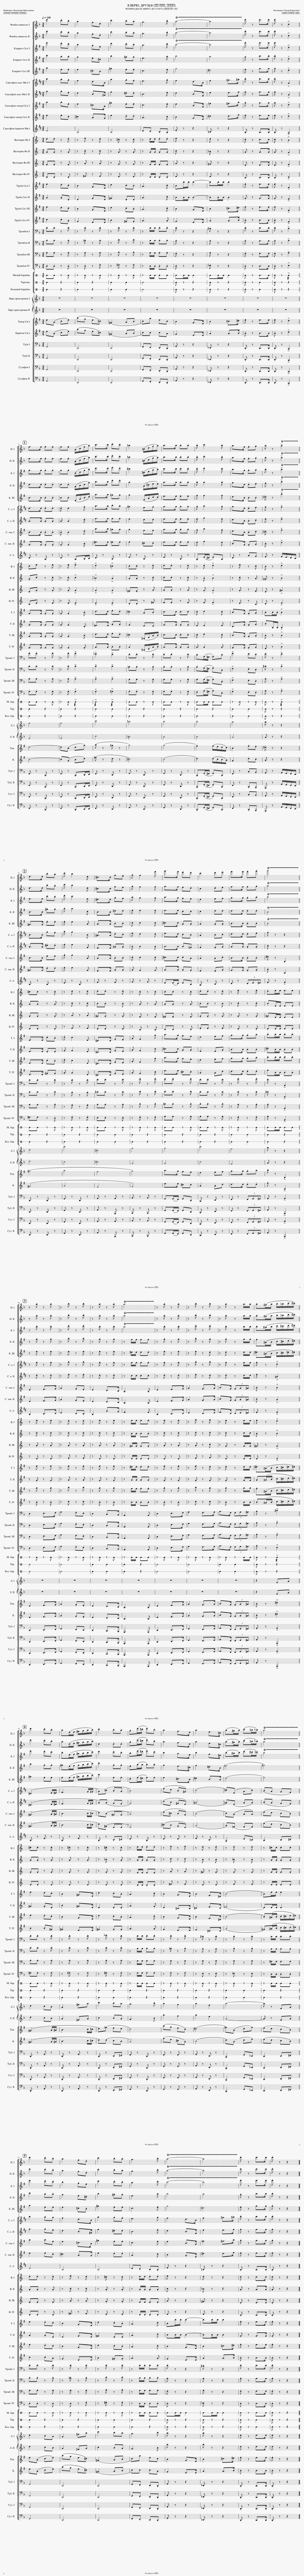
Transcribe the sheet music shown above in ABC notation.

X:1
%%score [ [ 1 2 ] [ 3 4 5 ] ] [ [ 6 7 ] [ 8 9 ] 10 ] [ [ 11 12 13 14 ] [ 15 16 17 18 ] [ 19 20 21 22 ] ] [ 23 24 25 ] { 26 27 } [ 28 29 [ 30 31 ] [ 32 33 ] ]
L:1/8
Q:1/4=118
M:2/4
I:linebreak $
K:F
V:1 treble transpose=12
V:2 treble transpose=12
V:3 treble transpose=-2
V:4 treble transpose=-2
V:5 treble transpose=-2
V:6 treble transpose=-9
V:7 treble transpose=-9
V:8 treble transpose=-14
V:9 treble transpose=-14
V:10 treble transpose=-21
V:11 treble transpose=-7
V:12 treble transpose=-7
V:13 treble transpose=-7
V:14 treble transpose=-7
V:15 treble transpose=-2
V:16 treble transpose=-2
V:17 treble transpose=-2
V:18 treble transpose=-2
V:19 bass
V:20 bass
V:21 bass
V:22 bass
V:23 perc stafflines=1
K:none
V:24 perc stafflines=1
K:none
V:25 perc stafflines=1
K:none
V:26 treble transpose=24
V:27 treble transpose=24
V:28 treble transpose=-14
V:29 treble transpose=-14
V:30 bass
V:31 bass
V:32 bass
V:33 bass
V:1
 d'2 .c'.b | a2 .f.d | c'2 .b.a | g3 .b | !trill(!Ta4- | %5
 a4!trill)! | .d' z d'>d' | .d' z !>!c2 ||$ f>f .f.f | f.f (A/c/f/a/) | %10
 c'>c' .d'.c' | =b2 (=B/d/g/a/) | b>b .b.b | .b c'2 .b | a>f .f.g | %15
 .a z !trill(!!>!Ta2!trill)! ||$ d>d .b.a | .c' b2 d | ^c>c .f.e | .g f2 f' | %20
 g'>f' .e'.d' | c'2 .d'.e' | f'>f' .f'.g' | !trill(!Ta'4!trill)! ||$ z .a z .a | %25
 z .b z .b | z .a z .a | !trill(!Ta4!trill)! | z .a z .a | z .b z .b | %30
 z .a z a/a/ | .a(^g/a/ b/=b/c'/^c'/) ||$ d'2 .c'.b | .a(d/e/ ^f/g/a/b/) | c'2 .b.a | %35
 .g(d'/^c'/ .d').b | a2 f>d | a2 e>^c | (a^g/a/) (c'=b/_b/) | !trill(!Ta4!trill)! ||$ %40
 d'2 .c'.b | a2 .f.d | c'2 .b.a | g3 .b | !trill(!Ta4- | %45
 a4!trill)! | .d' z d'>d' | .d' z z2 |] %48
V:2
 d'2 .c'.b | a2 .f.d | c'2 .b.a | g3 .b | !trill(!Ta4- | %5
 a4!trill)! | .d' z d'>d' | .d' z !>!c2 ||$ f>f .f.f | f.f (A/c/f/a/) | %10
 c'>c' .d'.c' | =b2 (=B/d/g/a/) | b>b .b.b | .b c'2 .b | a>f .f.g | %15
 .a z !trill(!!>!Ta2!trill)! ||$ d>d .b.a | .c' b2 d | ^c>c .f.e | .g f2 f | %20
 g>f .e.d | c2 .d.e | f>f .f.g | !trill(!Ta4!trill)! ||$ z .a z .a | %25
 z .b z .b | z .a z .a | !trill(!Ta4!trill)! | z .a z .a | z .b z .b | %30
 z .a z a/a/ | .a(^g/a/ b/=b/c'/^c'/) ||$ d'2 .c'.b | .a(d/e/ ^f/g/a/b/) | d2 .d.d | %35
 .g(d'/^c'/ .d').b | a2 f>d | a2 e>^c | (a^g/a/) (c'=b/_b/) | !trill(!Ta4!trill)! ||$ %40
 d'2 .c'.b | a2 .f.d | c'2 .b.a | g3 .b | !trill(!Ta4- | %45
 a4!trill)! | .d' z d'>d' | .d' z z2 |] %48
V:3
[K:G] e'2 .d'.c' | b2 .g.e | d'2 .c'.b | a3 .c' | !trill(!Tb4- | %5
 b4!trill)! | .e' z e'>e' | .e' z !>!d2 ||$ g>g .g.g | g.g (B/d/g/b/) | %10
 d'>d' .e'.d' | ^c'2 (^c/e/a/b/) | c'>c' .c'.c' | .c' d'2 .c' | b>g .g.a | %15
 .b z !trill(!!>!Tb2!trill)! ||$ e>e .c'.b | .d' c'2 e | ^d>d .g.f | .a g2 g | %20
 a>g .f.e | d2 .e.f | g>g .g.a | !trill(!Tb4!trill)! ||$ z .b z .b | %25
 z .c' z .c' | z .b z .b | !trill(!Tb4!trill)! | z .b z .b | z .c' z .c' | %30
 z .b z b/b/ | .b(^a/b/ c'/^c'/d'/^d'/) ||$ e'2 .d'.c' | .b(e/f/ ^g/a/b/c'/) | d'2 .c'.b | %35
 .a(e'/^d'/ .e').c' | b2 g>e | b2 f>^d | (b^a/b/) (d'^c'/=c'/) | !trill(!Tb4!trill)! ||$ %40
 e'2 .d'.c' | b2 .g.e | d'2 .c'.b | a3 .c' | !trill(!Tb4- | %45
 b4!trill)! | .e' z e'>e' | .e' z z2 |] %48
V:4
[K:G] c'2 .a.a | g2 .e.^c | b2 .^g.g | e3 .a | b4 | %5
 a4 | .g z b>b | .b z !>!d2 ||$ d>d .d.d | d.d (G/B/d/g/) | %10
 b>b .d'.d' | a2 (A/^c/e/e/) | a>a .a.a | .a a2 .a | g>d .d.e | %15
 .f z !trill(!!>!Tb2!trill)! ||$ B>B .^g.g | .a a2 c | B>B .^d.d | .e e2 e | %20
 e>e .c.c | c2 .d.d | d>d .d.d | !trill(!TB4!trill)! ||$ z .g z .g | %25
 z .a z .a | z .g z .g | z f/f/ .f.f | z .g z .g | z .a z .g | %30
 z .g z g/g/ | .f(^A/B/ c/^c/d/^d/) ||$ b2 .g.g | .^g(e/f/ g/a/b/c'/) | d'2 .g.g | %35
 .e(a/a/ .a).a | g2 e>^c | f2 ^d>B | (=f4 | ^g4) ||$ %40
 c'2 .a.a | g2 .e.^c | b2 .^g.g | e3 .a | b4 | %45
 a4 | .g z b>b | .b z z2 |] %48
V:5
[K:G] a2 .e.e | e2 .^c.B | ^g2 .e.e | c3 .e | g4 | %5
 ^d4 | .e z g>g | .g z !>!d2 ||$ B>B .B.B | B.B (D/G/B/d/) | %10
 a>a .^g.g | g2 (E/A/c/c/) | e>e .e.e | .f f2 .f | d>B .B.B | %15
 .^d z !trill(!!>!Tb2!trill)! ||$ ^G>G .e.e | .e e2 A | A>A .B.B | .c c2 c | %20
 ^c>c .A.A | A2 .A.A | B>B .B.B | !trill(!TB4!trill)! ||$ z .e z .e | %25
 z .e z .e | z .e z .e | z ^d/d/ .d.d | z .e z .e | z .e z .d | %30
 z .d z d/d/ | .^d(^A/B/ c/^c/=d/^d/) ||$ ^g2 .e.e | .e(e/f/ ^g/a/b/c'/) | d'2 .e.e | %35
 .c(e/^d/ .e).e | e2 ^c>B | ^d2 B>A | (d4 | e4) ||$ %40
 a2 .e.e | e2 .^c.B | ^g2 .e.e | c3 .e | g4 | %45
 ^d4 | .e z g>g | .g z z2 |] %48
V:6
[K:D] b2 .a.g | f2 d>B | a2 .g.f | e3 .g | f2 d>B | %5
 f2 ^g>^a | .b z b>b | .b z !>!A2 ||$ d>d .d.d | .d d2 .f | %10
 a>a .b.a | ^g2 e.f | g>g .g.g | .g a2 .g | g>d .d.e | %15
 .f z !>!f2 ||$ B>B .g.f | .a g2 B | ^A>A .d.c | .e d2 d | %20
 e>d .c.B | A2 .B.c | d>d .d.e | .f z z2 ||$ z .f z .f | %25
 z .g z .g | z .f z .f | z f/f/ .f.f | z .f z .f | z .g z .g | %30
 z .f z f/f/ | .f z !>!c2 ||$ (^D3 E/^E/ | F3 G/^G/ | A)(=c BA | %35
 B4) | (fd B^G) | (c4 | =c)(E Ac) | (BA GF) ||$ %40
 b2 .a.g | f2 d>B | a2 .g.f | e3 .g | f2 d>B | %45
 f2 ^g>^a | .b z b>b | .b z z2 |] %48
V:7
[K:D] g2 .g.e | d2 B>^G | f2 .^d.d | B3 .e | d2 B>F | %5
 e2 e>f | .f z f>f | .f z !>!A2 ||$ A>A .A.A | .A A2 .d | %10
 f>f .f.f | e2 d.d | e>e .e.e | .e g2 .e | d>B .B.c | %15
 .e z !>!e2 ||$ A>A .^d.d | .e e2 G | F>F .^A.A | .B B2 B | %20
 B>B .B.^G | G2 .G.A | A>A .A.A | .c z z2 ||$ z .d z .d | %25
 z .e z .e | z .d z .d | z c/c/ .c.c | z .d z .d | z .e z .d | %30
 z .d z d/d/ | .e z !>!^A2 ||$ (^D3 E/^E/ | F3 G/^G/ | A)(A GF | %35
 G4) | (dB ^GE) | (^A4 | =A)(E AA) | (BA GF) ||$ %40
 g2 .g.e | d2 B>^G | f2 .^d.d | B3 .e | d2 B>F | %45
 e2 e>f | .f z f>f | .f z z2 |] %48
V:8
[K:G] a2 .a.e | e2 ^c>A | ^g2 .e.e | c3 .e | e2 B>G | %5
 =f2 ^f>a | .g z g>g | .g z !>!d2 ||$ B>B .B.B | .B B2 .d | %10
 a>a ^gg | g2 e.e | g>g .g.g | .f a2 .f | d>B .B.c | %15
 .^c z !>!f2 ||$ B>B .e.e | .g g2 A | A>A .B.B | .c c2 c | %20
 ^c>c .c.A | A2 .A.c | B>B .B.B | .^d z B,2 ||$ E2 F>G | %25
 A2 .G.F | E2 D>C | B,3 B, | E2 F>G | A2 G>A | %30
 B>G (3GA^A | .B z !>!B2 ||$ (^G3 A/^A/ | B3 c/^c/ | d)(B ^GG | %35
 A4) | (e^c BG) | (B4 | c)(A AA) | (ed cB) ||$ %40
 a2 .a.e | e2 ^c>A | ^g2 .e.e | c3 .e | e2 B>G | %45
 =f2 ^f>a | .g z g>g | .g z z2 |] %48
V:9
[K:G] e2 .e.c | ^c2 A>G | e2 .d.d | A3 .c | B2 G>E | %5
 ^d2 d>f | .e z e>e | .e z !>!d2 ||$ G>G .G.G | .G G2 .B | %10
 ^e>e =ee | e2 ^c.c | e>e .e.e | .d f2 .d | B>G .G.A | %15
 .B z !>!d2 ||$ ^G>G .d.d | .e e2 G | F>F .A.A | .A G2 G | %20
 A>A .A.G | F2 .F.A | G>G .G.A | .B z B,2 ||$ E2 F>G | %25
 A2 .G.F | E2 D>C | B,3 B, | E2 F>G | A2 G>A | %30
 B>G (3GA^A | .B z !>!A2 ||$ (^G3 A/^A/ | B3 c/^c/ | d)(^G EE | %35
 E4) | (^cB GE) | (A4 | A)(=F FF) | (ed cB) ||$ %40
 e2 .e.c | ^c2 A>G | e2 .d.d | A3 .c | B2 G>E | %45
 ^d2 d>f | .e z e>e | .e z z2 |] %48
V:10
[K:D] E4 | B,4 | B,4 | .E.D .C.B, | .F z z2 | %5
 .=C z z2 | .B, z B,>B, | .B, z !>!A,2 ||$ D z A, z | D z A,B,/C/ | %10
 D z B, z | E z B, z | E z B, z | .A,(E/^D/ .E)A, | D z AG | %15
 .F z F/E/D/C/ ||$ B, z B, z | E z B, z | F z F z | G z G z | %20
 E(E/D/) EB, | A, z C z | D z (3DE^E | .F z !>!F2 ||$ B,2 C>D | %25
 E2 .D.C | B,2 A>G | F3 F | B,2 C>D | E2 D>E | %30
 F>D (3DE^E | .F z !>!F2 ||$ .B, z .F z | .B, z .F z | .B, z .C.^D | %35
 .E z .B, z | .E z .E z | .F z .C z | .A,2 .E.=C | B,2 .C.^D ||$ %40
 E4 | B,4 | B,4 | .E.D .C.B, | .F z z2 | %45
 .=C z z2 | .B, z B,>B, | .B, z z2 |] %48
V:11
[K:C] .d.d z .d | z .e z .d | z .^c z .c | z d/d/ .d.d | e z z2 | %5
 d z z2 | .c z c>c | .c z !>!B2 ||$ .c.e z .e | z .e !>!e2 | %10
 !>!d2 !>!^c2 | .c.c z .d | .d.d z .d | z .d !>!d2 | z .e z .c | %15
 .B z !>!d2 ||$ ^cc z .c | z d z d | .d.d z .d | z .c z .c | %20
 .c.c z .c | .d.d z .d | z .e z .e | .de/e/ ee ||$ z .e z .e | %25
 z .d z .d | z .e z .e | z e/e/ .e.e | z .e z .e | z .f z .f | %30
 z .e z e/e/ | .e z !>!d2 ||$ .^c.c z .c | z .^c z .c | z .^c z .c | %35
 z d/d/ .d.d | z .e z .e | z .d z .d | z .d z .d | z ^c/c/ .c.c ||$ %40
 .d.d z .d | z .e z .d | z .^c z .c | z d/d/ .d.d | e z z2 | %45
 d z z2 | .c z c>c | .c z z2 |] %48
V:12
[K:C] .A.A z .A | z .c z .c | z .A z .A | z A/A/ .A.A | c z z2 | %5
 _B z z2 | .A z A>A | .A z !>!G2 ||$ .G.c z .c | z .c !>!c2 | %10
 !>!_B2 !>!A2 | .A.A z .c | .c.c z .c | z .B !>!B2 | z .c z .A | %15
 .^G z !>!B2 ||$ AA z .A | z c z c | .B.B z .B | z .A z .A | %20
 .A.A z .A | .B.B z .B | z .c z .c | .BE/E/ EE ||$ z .c z .c | %25
 z .c z .c | z .c z .c | z B/B/ .B.B | z .c z .c | z .d z .d | %30
 z .c z c/c/ | .B z !>!B2 ||$ .A.A z .A | z .A z .A | z ._B z .A | %35
 z A/A/ .A.A | z .c z .c | z .B z .B | z ._B z .B | z A/A/ .A.A ||$ %40
 .A.A z .A | z .c z .c | z .A z .A | z A/A/ .A.A | c z z2 | %45
 _B z z2 | .A z A>A | .A z z2 |] %48
V:13
[K:C] .F.F z .F | z .A z .A | z .G z .G | z F/F/ .F.F | A z z2 | %5
 ^G z z2 | .E z E>E | .E z !>!F2 ||$ .E.G z .G | z .G !>!G2 | %10
 !>!G2 !>!G2 | .^F.F z .A | .A.A z .A | z .G !>!G2 | z .G z .F | %15
 .E z !>!^G2 ||$ GG z .G | z A z A | .^G.G z .G | z .F z .F | %20
 .^F.F z .F | .G.G z .G | z .G z .G | .^GE/E/ EE ||$ z .A z .A | %25
 z .A z .A | z .A z .A | z ^G/G/ .G.G | z .A z .A | z .A z .c | %30
 z .G z G/G/ | .^G z !>!G2 ||$ .G.G z .G | z .G z .G | z .G z .G | %35
 z F/F/ .F.F | z .A z .A | z .^G z .G | z .G z .G | z G/G/ .G.G ||$ %40
 .F.F z .F | z .A z .A | z .G z .G | z F/F/ .F.F | A z z2 | %45
 ^G z z2 | .E z E>E | .E z z2 |] %48
V:14
[K:C] .D.D z .D | z .^F z .F | z .E z .E | z D/D/ .D.D | E z z2 | %5
 E z z2 | .C z C>C | .C z !>!D2 ||$ .C.E z .E | z .E !>!E2 | %10
 !>!E2 !>!E2 | .D.D z .^F | .F.F z .F | z .F !>!F2 | z .E z .C | %15
 .D z !>!E2 ||$ EE z .E | z F z F | .E.E z .E | z .C z .C | %20
 .D.D z .D | .F.F z .F | z .E z .E | .EE/E/ EE ||$ z .E z .E | %25
 z .F z .F | z .E z .E | z E/E/ .E.E | z .E z .E | z .F z .G | %30
 z .E z E/E/ | .E z !>!E2 ||$ .E.E z .E | z .E z .E | z .E z .E | %35
 z D/D/ .D.D | z .^F z .F | z .E z .E | z .F z .F | z E/E/ .E.E ||$ %40
 .D.D z .D | z .^F z .F | z .E z .E | z D/D/ .D.D | E z z2 | %45
 E z z2 | .C z C>C | .C z z2 |] %48
V:15
[K:G] e2 .d.c | B2 G>E | d2 .c.B | A3 .c | Bb/b/ b2- | %5
 bb/b/ b2 | .e z e>e | .e z !>!F2 ||$ G>G .G.G | .G G2 .B | %10
 d>d .e.d | ^c2 A.B | c>c .c.c | .c d2 .c | B>G .G.A | %15
 .BB/B/ !>!B2 ||$ E>E .c.B | .d c2 E | ^D>D .G.F | .A G2 g | %20
 a>g .f.e | d2 .ef | g>g .g.a | .bb/b/ .b.b ||$ z .e z .e | %25
 z .e z .e | z .e z .e | z ^d/d/ .d.d | z .e z .e | z .e z .d | %30
 z .d z d/d/ | .^d(^A/B/ c/^c/=d/^d/) ||$ e2 .d.c | B2 ^G>E | d2 .c.B | %35
 A3 .c | B2 G>E | B2 F>^D | (B4 | B)e/e/ e2 ||$ %40
 e2 .d.c | B2 G>E | d2 .c.B | A3 .c | Bb/b/ b2- | %45
 bb/b/ b2 | .e z e>e | .e z z2 |] %48
V:16
[K:G] A2 .A.E | E2 G>E | ^G2 .E.E | A3 .c | BB/B/ B2- | %5
 BB/B/ B2 | .G z G>G | .G z !>!F2 ||$ G>G GG | .G G2 .D | %10
 =F>F .A.A | G2 E.E | G>G .G.G | .F F2 .F | D>G .G.A | %15
 .BB,/B,/ !>!B,2 ||$ E>E .E.E | .G G2 E | ^D>D .G.F | .A G2 c | %20
 ^c>c .A.A | F2 .FA | B>B .B.B | .^dB/B/ .B.B ||$ z .G z .G | %25
 z .A z .A | z .G z .G | z A/A/ .A.A | z .G z .G | z .G z .G | %30
 z .G z G/G/ | .A(^A/B/ c/^c/d/^d/) ||$ ^G2 .G.E | B2 ^G>E | E2 .E.E | %35
 A3 .G | E2 ^C>C | ^D2 F>D | (=F4 | E)E/E/ E2 ||$ %40
 A2 .A.E | E2 G>E | ^G2 .E.E | A3 .c | BB/B/ B2- | %45
 BB/B/ B2 | .G z G>G | .G z z2 |] %48
V:17
[K:G] e2 .d.c | B2 G>E | d2 .c.B | A3 .c | B2 G>E | %5
 B2 ^c>^d | .e z e>e | .e z !>!F2 ||$ G>G .G.G | .G G2 .B | %10
 d>d .e.d | ^c2 (^C/E/A/B/) | c>c .c.c | .c d2 .c | B>G .G.A | %15
 .B z !>!B2 ||$ E>E .c.B | .d c2 E | ^D>D .G.F | .A G2 g | %20
 a>g .f.e | d2 .ef | g>g .g.a | .bb/b/ .b.b ||$ z .g z .g | %25
 z .a z .a | z .g z .g | z f/f/ .f.f | z .g z .g | z .a z .g | %30
 z .g z g/g/ | .f(^A/B/ c/^c/d/^d/) ||$ e2 .d.c | B2 G>E | d2 .c.B | %35
 A3 .c | B2 G>E | B2 F>^D | (B4 | B)(^A/B/ c/^c/d/^d/) ||$ %40
 e2 .d.c | B2 G>E | d2 .c.B | A3 .c | B2 G>E | %45
 B2 ^c>^d | .e z e>e | .e z z2 |] %48
V:18
[K:G] c2 .c.A | G2 E>E | B2 .^G.G | A3 .A | G2 E>E | %5
 A2 A>B | .B z B>B | .B z !>!F2 ||$ G>G GG | .G G2 .G | %10
 A>A .B.B | A2 (^C/E/A/B/) | A>A .A.A | .A A2 .A | G>G .G.A | %15
 .F z !>!B2 ||$ E>E .^G.G | .A A2 E | ^D>D .G.F | .A G2 c | %20
 e>e .^c.c | A2 .Ad | d>d .d.d | .fB/B/ .B.B ||$ z .B z .B | %25
 z .c z .c | z .B z .B | z B/B/ .B.B | z .B z .B | z .c z .c | %30
 z .B z B/B/ | .B(^A/B/ c/^c/d/^d/) ||$ B2 .B.^G | ^G2 E>E | ^G2 .G.G | %35
 A3 .A | G2 E>E | F2 ^D>D | (A4 | ^G)(^A/B/ c/^c/d/^d/) ||$ %40
 c2 .c.A | G2 E>E | B2 .^G.G | A3 .A | G2 E>E | %45
 A2 A>B | .B z B>B | .B z z2 |] %48
V:19
 .D.D z .D | z .D z .D | z .D z .D | z D/D/ .D.D | .D z z2 | %5
 .^C z z2 | .D z D>D | .D z !>!C2 ||$ .F.F z .F | z .F !>!F2 | %10
 !>!_E2 !>!D2 | .D.D z .D | .D.D z .D | .C(G,/^F,/ .G,).C | !>!F2 .E.D | %15
 .E z !>!E2 ||$ DD z .D | z .D z .D | .E.E z .E | z .F z .F | %20
 .F.F z .F | .E.E z .E | z .F z .F | .E z !>!A,,2 ||$ D,2 E,>F, | %25
 G,2 .F,.E, | D,2 C,>B,, | A,,3 A,, | D,2 E,>F, | G,2 F,>G, | %30
 A,>F, (3F,G,^G, | .A, z !>!^C2 ||$ .D.D z .D | z .D z .D | z ._E z .D | %35
 z D/D/ .D.D | z .D z .D | z .^C z .C | z .C z .C | z C/C/ .C.C ||$ %40
 .D.D z .D | z .D z .D | z .D z .D | z D/D/ .D.D | .D z z2 | %45
 .^C z z2 | .D z D>D | .D z z2 |] %48
V:20
 .B,.B, z .B, | z .=B, z .B, | z .C z .C | z B,/B,/ .B,.B, | .A, z z2 | %5
 .A, z z2 | .A, z A,>A, | .A, z !>!B,2 ||$ .C.C z .C | z .C !>!C2 | %10
 !>!C2 !>!C2 | .=B,.B, z .B, | .B,.B, z .B, | .B,(G,/^F,/ .G,).C, | !>!F,2 .E,.D, | %15
 .^C z !>!C2 ||$ CC z .C | z .B, z .B, | .^C.C z .C | z .D z .D | %20
 .D.D z .D | .C.C z .C | z .C z .C | .^C z !>!A,,2 ||$ D,2 E,>F, | %25
 G,2 .F,.E, | D,2 C,>B,, | A,,3 A,, | D,2 E,>F, | G,2 F,>G, | %30
 A,>F, (3F,G,^G, | .A, z !>!A,2 ||$ .C.C z .C | z .C z .C | z .C z .C | %35
 z B,/B,/ .B,.B, | z .=B, z .B, | z .A, z .A, | z .B, z .B, | z A,/A,/ .A,.A, ||$ %40
 .B,.B, z .B, | z .=B, z .B, | z .C z .C | z B,/B,/ .B,.B, | .A, z z2 | %45
 .A, z z2 | .A, z A,>A, | .A, z z2 |] %48
V:21
 .G,.G, z .G, | z .G, z .G, | z .A, z .A, | z G,/G,/ .G,.G, | .F, z z2 | %5
 .G, z z2 | .F, z F,>F, | .F, z !>!G,2 ||$ .A,.A, z .A, | z .A, !>!A,2 | %10
 !>!A,2 !>!A,2 | .G,.G, z .G, | .G,.G, z .G, | .G,(G,/^F,/ .G,).C, | !>!F,2 .E,.D, | %15
 .A, z !>!A,2 ||$ A,A, z .A, | z .G, z .G, | .A,.A, z .A, | z .B, z .B, | %20
 .=B,.B, z .B, | .B,.B, z .B, | z .A, z .A, | .A, z !>!A,,2 ||$ D,2 E,>F, | %25
 G,2 .F,.E, | D,2 C,>B,, | A,,3 A,, | D,2 E,>F, | G,2 F,>G, | %30
 A,>F, (3F,G,^G, | .A, z !>!G,2 ||$ .A,.A, z .A, | z .A, z .A, | z .A, z .A, | %35
 z G,/G,/ .G,.G, | z .G, z .G, | z .G, z .G, | z .G, z .G, | z ^F,/F,/ .F,.F, ||$ %40
 .G,.G, z .G, | z .G, z .G, | z .A, z .A, | z G,/G,/ .G,.G, | .F, z z2 | %45
 .G, z z2 | .F, z F,>F, | .F, z z2 |] %48
V:22
 .D,.D, z .D, | z .D, z .F, | z .^F, z .F, | z D,/D,/ .D,.D, | .D, z z2 | %5
 ._E, z z2 | .D, z D,>D, | .D, z !>!E,2 ||$ .F,.F, z .F, | z .F, !>!F,2 | %10
 !>!F,2 !>!^F,2 | .F,.F, z .F, | .F,.F, z .F, | .E,(G,/^F,/ .G,).C, | !>!F,2 .E,.D, | %15
 .G, z !>!G,2 ||$ ^F,F, z .D, | z .F, z .F, | .E,.E, z .E, | z .F, z .F, | %20
 .G,.G, z .G, | .G,.G, z .G, | z .F, z .F, | .G, z !>!A,,2 ||$ D,2 E,>F, | %25
 G,2 .F,.E, | D,2 C,>B,, | A,,3 A,, | D,2 E,>F, | G,2 F,>G, | %30
 A,>F, (3F,G,^G, | .A, z !>!E,2 ||$ .^F,.F, z .F, | z .^F, z .F, | z .^F, z .F, | %35
 z F,/F,/ .F,.F, | z .F, z .F, | z .E, z .E, | z ._E, z .E, | z D,/D,/ .D,.D, ||$ %40
 .D,.D, z .D, | z .D, z .F, | z .^F, z .F, | z D,/D,/ .D,.D, | .D, z z2 | %45
 ._E, z z2 | .D, z D,>D, | .D, z z2 |] %48
V:23
[K:C] EE z E | z E z E | z E z E | z E/E/ .E.E | EE/E/ E2 | %5
 EE/E/ E2 | E z E>E | .E z !///!!>!E2 ||$ EE z E | z E !///!!>!E2 | %10
 !///!!>!E2 !///!!>!E2 | EE z E | EE z E | EE/E/ EE | z E z E | %15
 E z !///!!>!E2 ||$ EE z E | z E z E | EE z E | z E z E | %20
 EE z E | EE z E | z E z E | EE/E/ EE ||$ z E z E | %25
 z E z E | z E z E | z E/E/ EE | z E z E | z E z E | %30
 z E z E/E/ | E z !///!!>!E2 ||$ EE z E | z E z E | z E z E | %35
 z E/E/ EE | z E z E | z E z E | z E z E | z E/E/ EE ||$ %40
 EE z E | z E z E | z E z E | z E/E/ .E.E | EE/E/ E2 | %45
 EE/E/ E2 | E z E>E | .E z z2 |] %48
V:24
[K:C] E2 z2 | E2 z2 | E2 E2 | E4 | E z z2 | %5
 E z z2 | .E z E2 | .E z z2 ||$ E2 z2 | E2 z2 | %10
 E2 E2 | E2 z2 | E2 z2 | E2 z2 | E2 E2 | %15
 E z z2 ||$ E2 z2 | E2 z2 | E2 E2 | E2 z2 | %20
 E2 z2 | E2 z2 | E2 E2 | E2 z2 ||$ E4 | %25
 E4 | E2 E2 | E2 z2 | E4 | E4 | %30
 E2 E2 | E z z2 ||$ E2 z2 | E2 z2 | E2 E2 | %35
 E2 z2 | E2 z2 | E2 z2 | E2 E2 | E2 z2 ||$ %40
 E2 z2 | E2 z2 | E2 E2 | E2 z2 | E z z2 | %45
 E z z2 | .E z E2 | .E z z2 |] %48
V:25
[K:C] E2 z2 | E2 z2 | E2 E2 | E4 | E z z2 | %5
 E z z2 | .E z E2 | .E z z2 ||$ E2 z2 | E2 z2 | %10
 E2 E2 | E2 z2 | E2 z2 | E2 z2 | E2 E2 | %15
 E z z2 ||$ E2 z2 | E2 z2 | E2 E2 | E2 z2 | %20
 E2 z2 | E2 z2 | E2 E2 | E2 z2 ||$ E4 | %25
 E4 | E2 E2 | E2 z2 | E4 | E4 | %30
 E2 E2 | E z z2 ||$ E2 z2 | E2 z2 | E2 E2 | %35
 E2 z2 | E2 z2 | E2 z2 | E2 E2 | E2 z2 ||$ %40
 E2 z2 | E2 z2 | E2 E2 | E2 z2 | E z z2 | %45
 E z z2 | .E z E2 | .E z z2 |] %48
V:26
 z4 | z4 | z4 | z4 | z4 | %5
 z4 | z4 | z4 ||$ f4 | f4 | %10
 c'4 | =b4 | b4 | b4 | a4 | %15
 a z z2 ||$ d4 | c'4 | ^c4 | g4 | %20
 g4 | c'4 | f4 | a z z2 ||$ z4 | %25
 z4 | z4 | z4 | z4 | z4 | %30
 z4 | z2 FA ||$ d2 cB | A2 ^fa | c'2 ba | %35
 g3 b | a2 f2 | a2 e2 | a4- | a z FA ||$ %40
 d2 cB | A2 ^fa | c'2 ba | g3 b | a z z2 | %45
 a z z2 | d z d>d | d z z2 |] %48
V:27
 z4 | z4 | z4 | z4 | z4 | %5
 z4 | z4 | z4 ||$ F4 | F4 | %10
 c4 | =B4 | B4 | B4 | A4 | %15
 A z z2 ||$ d4 | c4 | ^c4 | G4 | %20
 G4 | c4 | F4 | A z z2 ||$ z4 | %25
 z4 | z4 | z4 | z4 | z4 | %30
 z4 | z2 FA ||$ d2 cB | A2 ^FA | c2 BA | %35
 G3 B | a2 f2 | a2 e2 | A4- | A z FA ||$ %40
 d2 cB | A2 ^FA | c2 BA | G3 B | a z z2 | %45
 a z z2 | d z d>d | d z z2 |] %48
V:28
[K:G] e(A ce) | (bg e^c) | (^G2 AB | c)a ec | B2 G>E | %5
 B2 ^c>^d | .e z e>e | .e z !>!d2 ||$ d4- | d(B dg) | %10
 (a z ^g z | g4) | (g4 | f2) (f/e/d/c/) | B2 .f.e | %15
 .^d z z2 ||$ (^g4 | a4 | f4 | g4) | %20
 a>g .f.e | d2 .ef | g>g .g.a | .b z !>!B,2 ||$ E2 F>G | %25
 A2 .G.F | E2 D>C | B,3 B, | E2 F>G | A2 G>A | %30
 B>G (3GA^A | .B z !>!^d2 ||$ (^G3 A/^A/ | B3 c/^c/ | d)(=f ed | %35
 c4) | (bg ec) | (^d4 | =f)(A df) | (ed cB) ||$ %40
 e(A ce) | (bg e^c) | (^G2 AB | c)a ec | B2 G>E | %45
 B2 ^c>^d | .e z e>e | .e z z2 |] %48
V:29
[K:G] e(A ce) | (bg e^c) | (^G2 AB | c)c cA | G2 E>E | %5
 A2 A>B | .B z B>B | .B z !>!d2 ||$ B4- | B(G Bd) | %10
 (=f z d z | ^c4) | (c4 | d2) (d/c/B/A/) | G2 .d.c | %15
 .A z z2 ||$ (^G4 | A4 | F4 | G4) | %20
 e>e .^c.c | A2 .Ad | d>d .d.d | .f z !>!B,2 ||$ E2 F>G | %25
 A2 .G.F | E2 D>C | B,3 B, | E2 F>G | A2 G>A | %30
 B>G (3GA^A | .B z !>!^d2 ||$ (^G3 A/^A/ | B3 c/^c/ | d)(d cB | %35
 A4) | (ge ^cA) | (B4 | d)(A df) | (ed cB) ||$ %40
 e(A ce) | (bg e^c) | (^G2 AB | c)c cA | G2 E>E | %45
 A2 A>B | .B z B>B | .B z z2 |] %48
V:30
 G,,4 | D,,4 | D,,4 | .G,,.F,, .E,,.D,, | .A,, z z2 | %5
 ._E,, z z2 | .D,, z D,,>D,, | .D,, z !>!C,,2 ||$ F,, z C,, z | F,, z C,,D,,/E,,/ | %10
 F,, z D,, z | G,, z D,, z | G,, z D,, z | .C,,(G,,/^F,,/ .G,,)C,, | F,, z .C,.B,, | %15
 .A,, z A,,/G,,/F,,/E,,/ ||$ D,, z D,, z | G,, z D,, z | A,, z A,, z | B,, z B,, z | %20
 G,,(G,,/F,,/) G,,D,, | C,, z E,, z | F,, z (3F,,G,,^G,, | .A,, z !>!A,,2 ||$ D,,2 E,,>F,, | %25
 G,,2 .F,,.E,, | D,,2 C,,>B,,, | A,,,3 A,,, | D,,2 E,,>F,, | G,,2 F,,>G,, | %30
 A,,>F,, (3F,,G,,^G,, | .A,, z !>!A,,2 ||$ .D,, z .A,, z | .D,, z .A,, z | .D,, z .E,,.^F,, | %35
 .G,, z .D,, z | .G,, z .G,, z | .A,, z .E,, z | .C,,2 .G,,._E,, | D,,2 .E,,.^F,, ||$ %40
 G,,4 | D,,4 | D,,4 | .G,,.F,, .E,,.D,, | .A,, z z2 | %45
 ._E,, z z2 | .D,, z D,,>D,, | .D,, z z2 |] %48
V:31
 G,,4 | D,,4 | D,,4 | .G,,.F,, .E,,.D,, | .A,, z z2 | %5
 ._E,, z z2 | .D,, z D,,>D,, | .D,, z !>!C,,2 ||$ F,, z C,, z | F,, z C,,D,,/E,,/ | %10
 F,, z D,, z | G,, z D,, z | G,, z D,, z | .C,,(G,,/^F,,/ .G,,)C,, | F,, z .C,,.B,,, | %15
 .A,,, z A,,/G,,/F,,/E,,/ ||$ D,, z D,, z | G,, z D,, z | A,, z A,,, z | B,,, z B,,, z | %20
 G,,(G,,/F,,/) G,,D,, | C,, z E,, z | F,, z (3F,,G,,^G,, | .A,, z !>!A,,,2 ||$ D,,2 E,,>F,, | %25
 G,,2 .F,,.E,, | D,,2 C,,>B,,, | A,,,3 A,,, | D,,2 E,,>F,, | G,,2 F,,>G,, | %30
 A,,>F,, (3F,,G,,^G,, | .A,, z !>!A,,,2 ||$ .D,, z .A,, z | .D,, z .A,, z | .D,, z .E,,.^F,, | %35
 .G,, z .D,, z | .G,, z .G,, z | .A,, z .E,, z | .C,,2 .G,,._E,, | D,,2 .E,,.^F,, ||$ %40
 G,,4 | D,,4 | D,,4 | .G,,.F,, .E,,.D,, | .A,, z z2 | %45
 ._E,, z z2 | .D,, z D,,>D,, | .D,, z z2 |] %48
V:32
 G,,4 | D,,4 | D,,4 | .G,,.F,, .E,,.D,, | .A,, z z2 | %5
 ._E,, z z2 | .D,, z D,,>D,, | .D,, z !>!C,,2 ||$ F,, z C,, z | F,, z C,,D,,/E,,/ | %10
 F,, z D,, z | G,, z D,, z | G,, z D,, z | .C,,(G,,/^F,,/ .G,,)C,, | F,, z .C,.B,, | %15
 .A,, z A,,/G,,/F,,/E,,/ ||$ D,, z D,, z | G,, z D,, z | A,, z A,, z | B,, z B,, z | %20
 G,,(G,,/F,,/) G,,D,, | C,, z E,, z | F,, z (3F,,G,,^G,, | .A,, z !>!A,,2 ||$ D,,2 E,,>F,, | %25
 G,,2 .F,,.E,, | D,,2 C,,>B,,, | A,,,3 A,,, | D,,2 E,,>F,, | G,,2 F,,>G,, | %30
 A,,>F,, (3F,,G,,^G,, | .A,, z !>!A,,2 ||$ .D,, z .A,, z | .D,, z .A,, z | .D,, z .E,,.^F,, | %35
 .G,, z .D,, z | .G,, z .G,, z | .A,, z .E,, z | .C,,2 .G,,._E,, | D,,2 .E,,.^F,, ||$ %40
 G,,4 | D,,4 | D,,4 | .G,,.F,, .E,,.D,, | .A,, z z2 | %45
 ._E,, z z2 | .D,, z D,,>D,, | .D,, z z2 |] %48
V:33
 G,,4 | D,,4 | D,,4 | .G,,.F,, .E,,.D,, | .A,, z z2 | %5
 ._E,, z z2 | .D,, z D,,>D,, | .D,, z !>!C,,2 ||$ F,, z C,, z | F,, z C,,D,,/E,,/ | %10
 F,, z D,, z | G,, z D,, z | G,, z D,, z | .C,,(G,,/^F,,/ .G,,)C,, | F,, z .C,,.B,,, | %15
 .A,,, z A,,/G,,/F,,/E,,/ ||$ D,, z D,, z | G,, z D,, z | A,, z A,,, z | B,,, z B,,, z | %20
 G,,(G,,/F,,/) G,,D,, | C,, z E,, z | F,, z (3F,,G,,^G,, | .A,, z !>!A,,,2 ||$ D,,2 E,,>F,, | %25
 G,,2 .F,,.E,, | D,,2 C,,>B,,, | A,,,3 A,,, | D,,2 E,,>F,, | G,,2 F,,>G,, | %30
 A,,>F,, (3F,,G,,^G,, | .A,, z !>!A,,,2 ||$ .D,, z .A,, z | .D,, z .A,, z | .D,, z .E,,.^F,, | %35
 .G,, z .D,, z | .G,, z .G,, z | .A,, z .E,, z | .C,,2 .G,,._E,, | D,,2 .E,,.^F,, ||$ %40
 G,,4 | D,,4 | D,,4 | .G,,.F,, .E,,.D,, | .A,, z z2 | %45
 ._E,, z z2 | .D,, z D,,>D,, | .D,, z z2 |] %48
